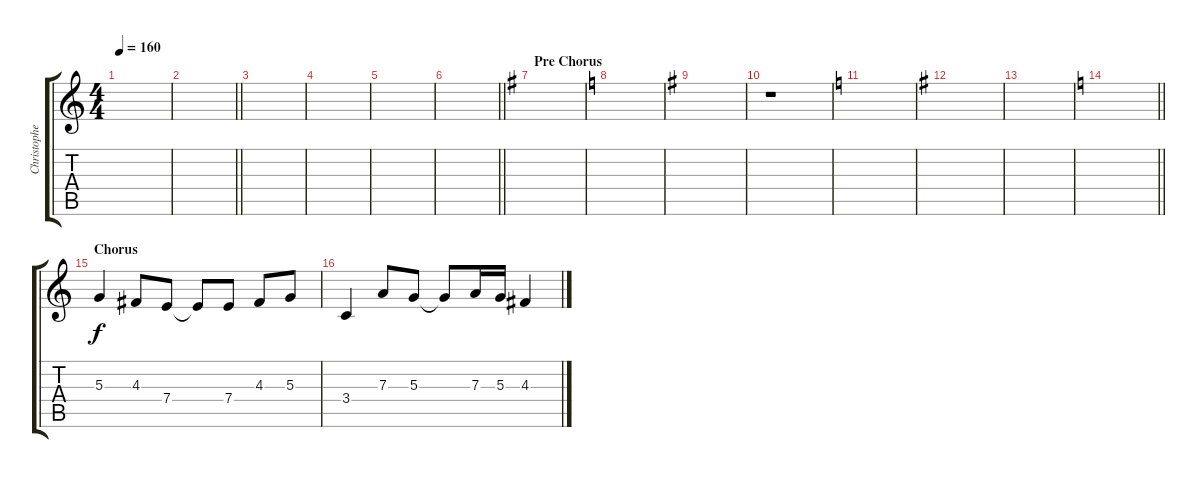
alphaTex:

\track ("Christopher Amott" "Christophe") {instrument distortionguitar}
\staff {score tabs}
\tuning (B3 Gb3 D3 A2 E2 B1) {hide}
\ts (4 4)
\tempo 160
\clef g2
\ks c
|
\barLineRight lightlight
|
|
|
|
\barLineRight lightlight
|
\section ("" "Pre Chorus")
\ks g
|
\ks c
|
\ks g
|
r.1 |
\ks c
|
\ks g
|
|
\barLineRight lightlight
\ks c
|
\section ("" "Chorus")
5.3.4 4.3.8 7.4.8 7.4{t}.8 7.4.8 4.3.8 5.3.8 |
3.4.4 7.3.8 5.3.8 5.3{t}.8 7.3.16 5.3.16 4.3.4
